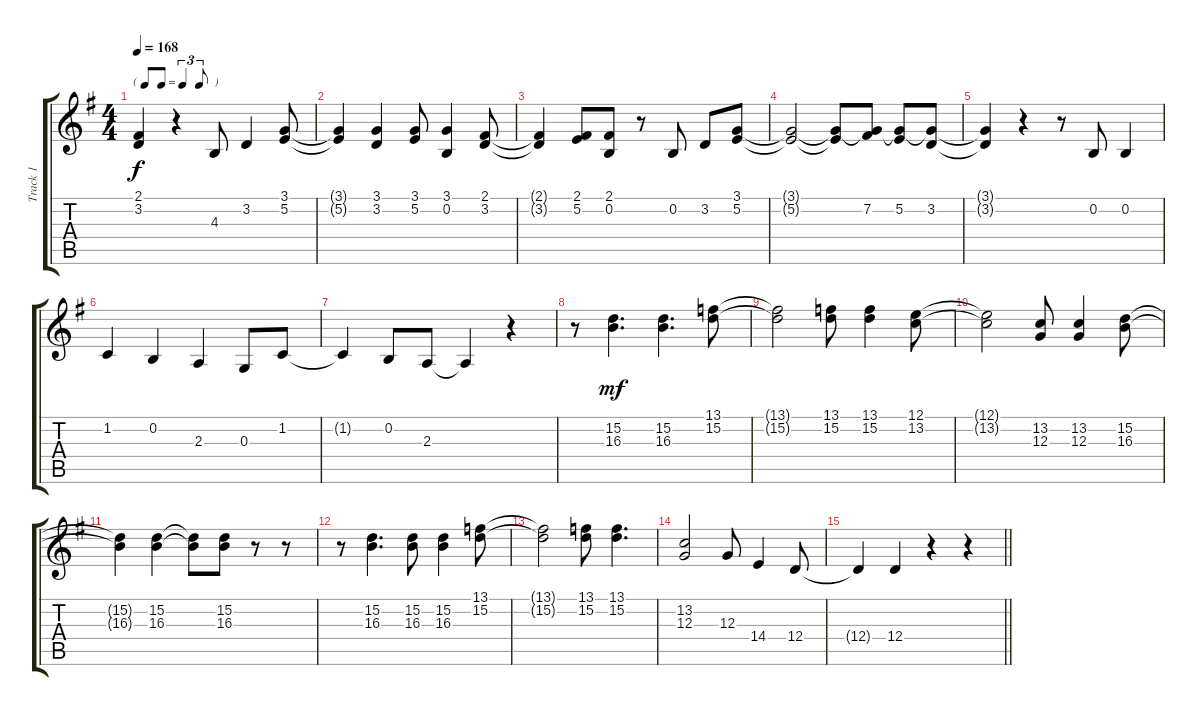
\track ("Track 1" "Track 1") {instrument tenorsax}
\staff {score tabs}
\tuning (E4 B3 G3 D3 A2 E2) {hide}
\ts (4 4)
\tf triplet8th
\tempo 168
\clef g2
\ks g
(2.1{t} 3.2{t}).4{dy f} r.4 4.3.8 3.2.4 (3.1 5.2).8 |
(3.1{t} 5.2{t}).4 (3.1 3.2).4 (3.1 5.2).8 (3.1 0.2).4 (2.1 3.2).8 |
(2.1{t} 3.2{t}).4 (2.1 5.2).8 (2.1 0.2).8 r.8 0.2.8 3.2.8 (3.1 5.2).8 |
(3.1{t} 5.2{t}).2 (3.1{t} 5.2{t}).8 (3.1{t} 7.2).8 (3.1{t} 5.2).8 (3.1{t} 3.2).8 |
(3.1{t} 3.2{t}).4 r.4 r.8 0.2.8 0.2.4 |
1.2.4 0.2.4 2.3.4 0.3.8 1.2.8 |
1.2{t}.4 0.2.8 2.3.8 2.3{t}.4 r.4 |
r.8{instrument harmonica} (15.2 16.3).4{d dy mf} (15.2 16.3).4{d} (13.1 15.2).8 |
(13.1{t} 15.2{t}).2 (13.1 15.2).8 (13.1 15.2).4 (12.1 13.2).8 |
(12.1{t} 13.2{t}).2 (13.2 12.3).8 (13.2 12.3).4 (15.2 16.3).8 |
(15.2{t} 16.3{t}).4 (15.2 16.3).4 (15.2{t} 16.3{t}).8 (15.2 16.3).8 r.8 r.8 |
r.8 (15.2 16.3).4{d} (15.2 16.3).8 (15.2 16.3).4 (13.1 15.2).8 |
(13.1{t} 15.2{t}).2 (13.1 15.2).8 (13.1 15.2).4{d} |
(13.2 12.3).2 12.3.8 14.4.4 12.4.8 |
\barLineRight lightlight
12.4{t}.4 12.4.4 r.4{instrument tenorsax} r.4
